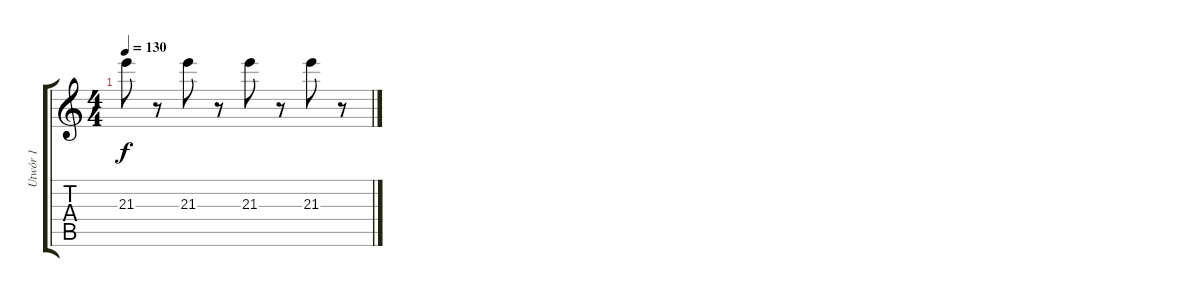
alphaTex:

\track ("Utwór 1" "Utwór 1") {instrument overdrivenguitar}
\staff {score tabs}
\tuning (E4 B3 G3 D3 A2 E2) {hide}
\ts (4 4)
\tempo 130
\clef g2
\ks c
21.3.8{dy f} r.8 21.3.8 r.8 21.3.8 r.8 21.3.8 r.8
